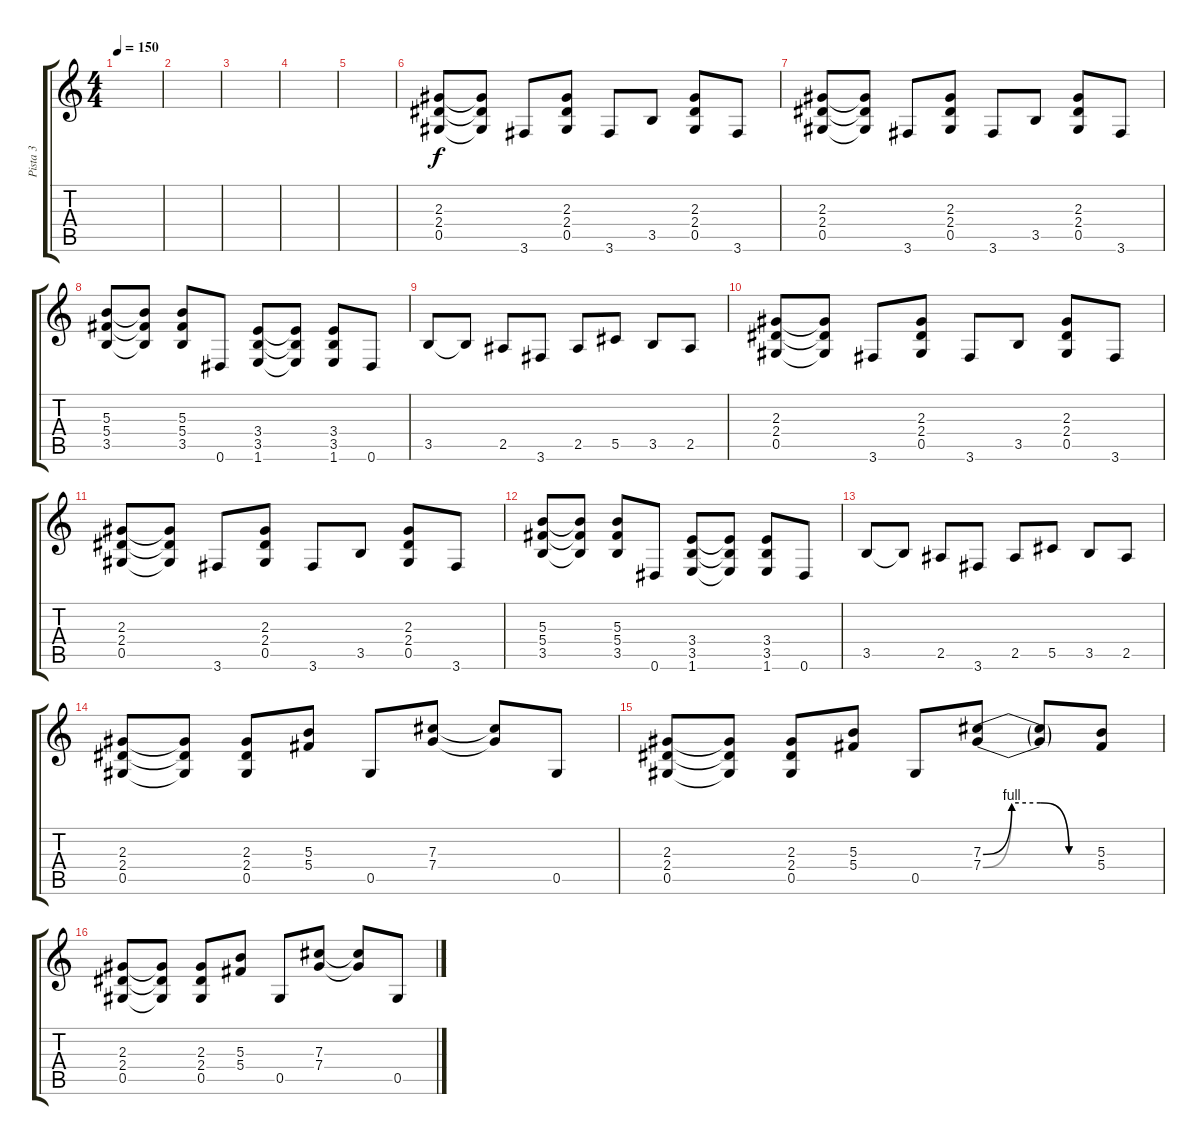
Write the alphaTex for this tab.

\track ("Pista 3" "Pista 3") {instrument distortionguitar}
\staff {score tabs}
\tuning (Eb4 Bb3 Gb3 Db3 Ab2 Eb2) {hide}
\ts (4 4)
\tempo 150
\clef g2
\ks c
|
|
|
|
|
(2.3 2.4 0.5).8 (2.3{t} 2.4{t} 0.5{t}).8 3.6.8 (2.3 2.4 0.5).8 3.6.8 3.5.8 (2.3 2.4 0.5).8 3.6.8 |
(2.3 2.4 0.5).8 (2.3{t} 2.4{t} 0.5{t}).8 3.6.8 (2.3 2.4 0.5).8 3.6.8 3.5.8 (2.3 2.4 0.5).8 3.6.8 |
(5.3 5.4 3.5).8 (5.3{t} 5.4{t} 3.5{t}).8 (5.3 5.4 3.5).8 0.6.8 (3.4 3.5 1.6).8 (3.4{t} 3.5{t} 1.6{t}).8 (3.4 3.5 1.6).8 0.6.8 |
3.5.8 3.5{t}.8 2.5.8 3.6.8 2.5.8 5.5.8 3.5.8 2.5.8 |
(2.3 2.4 0.5).8 (2.3{t} 2.4{t} 0.5{t}).8 3.6.8 (2.3 2.4 0.5).8 3.6.8 3.5.8 (2.3 2.4 0.5).8 3.6.8 |
(2.3 2.4 0.5).8 (2.3{t} 2.4{t} 0.5{t}).8 3.6.8 (2.3 2.4 0.5).8 3.6.8 3.5.8 (2.3 2.4 0.5).8 3.6.8 |
(5.3 5.4 3.5).8 (5.3{t} 5.4{t} 3.5{t}).8 (5.3 5.4 3.5).8 0.6.8 (3.4 3.5 1.6).8 (3.4{t} 3.5{t} 1.6{t}).8 (3.4 3.5 1.6).8 0.6.8 |
3.5.8 3.5{t}.8 2.5.8 3.6.8 2.5.8 5.5.8 3.5.8 2.5.8 |
(2.3 2.4 0.5).8 (2.3{t} 2.4{t} 0.5{t}).8 (2.3 2.4 0.5).8 (5.3 5.4).8 0.5.8 (7.3 7.4).8 (7.3{t} 7.4{t}).8 0.5.8 |
(2.3 2.4 0.5).8 (2.3{t} 2.4{t} 0.5{t}).8 (2.3 2.4 0.5).8 (5.3 5.4).8 0.5.8 (7.3{be (custom 0 0 15 4 30 4 45 0 60 0)} 7.4{be (custom 0 0 15 4 30 4 45 0 60 0)}).8 (7.3{t} 7.4{t}).8 (5.3 5.4).8 |
(2.3 2.4 0.5).8 (2.3{t} 2.4{t} 0.5{t}).8 (2.3 2.4 0.5).8 (5.3 5.4).8 0.5.8 (7.3 7.4).8 (7.3{t} 7.4{t}).8 0.5.8
